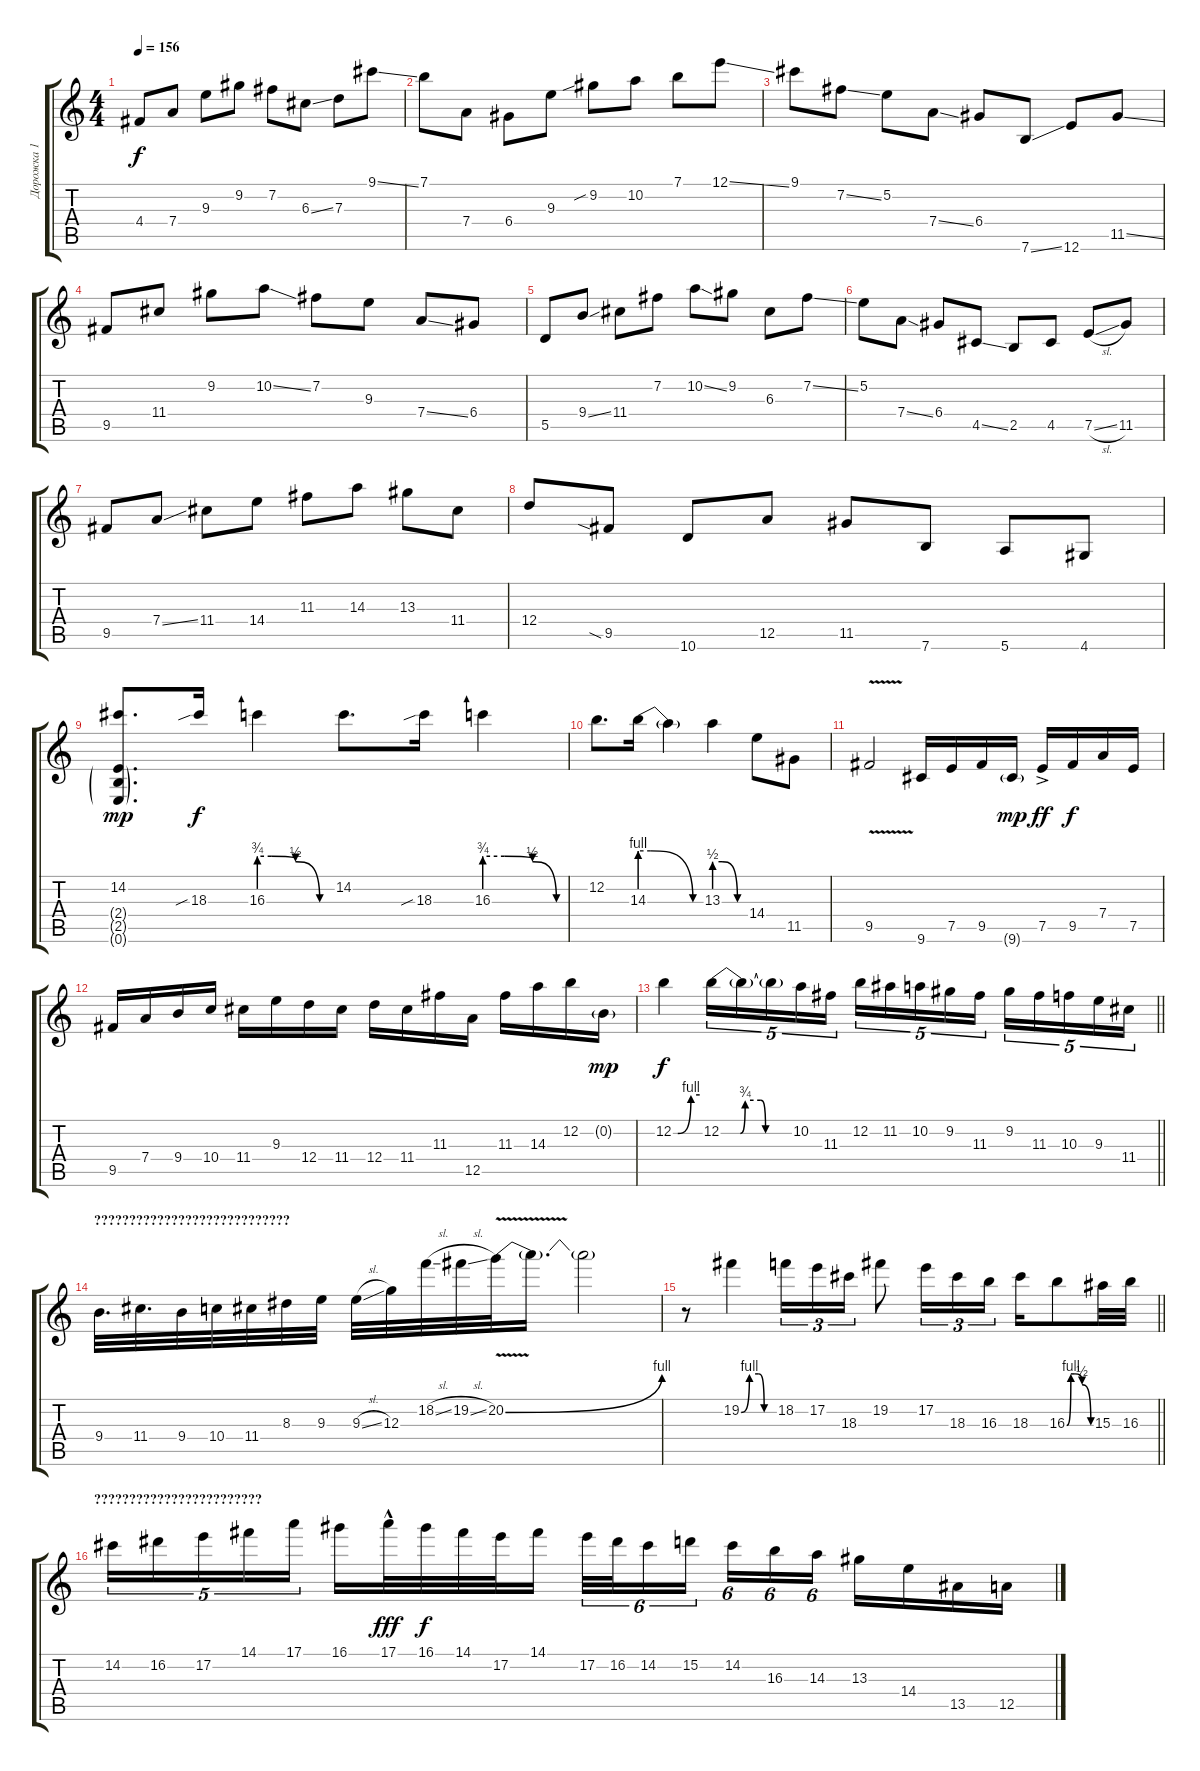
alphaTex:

\track ("Дорожка 1" "Дорожка 1") {instrument distortionguitar}
\staff {score tabs}
\tuning (E4 B3 G3 D3 A2 E2) {hide}
\ts (4 4)
\tempo 156
\clef g2
\ks c
4.4.8{dy f} 7.4.8 9.3.8 9.2.8 7.2.8 6.3{ss}.8 7.3.8 9.1{ss}.8 |
7.1.8 7.4.8 6.4.8 9.3.8 9.2{sib}.8 10.2.8 7.1.8 12.1{ss}.8 |
9.1.8 7.2{ss}.8 5.2.8 7.4{ss}.8 6.4.8 7.6{ss}.8 12.6.8 11.5{ss}.8 |
9.5.8 11.4.8 9.2.8 10.2{ss}.8 7.2.8 9.3.8 7.4{ss}.8 6.4.8 |
5.5.8 9.4{ss}.8 11.4.8 7.2.8 10.2{ss}.8 9.2.8 6.3.8 7.2{ss}.8 |
5.2.8 7.4{ss}.8 6.4.8 4.5{ss}.8 2.5.8 4.5.8 7.5{sl}.8 11.5.8 |
9.5.8 7.4{ss}.8 11.4.8 14.4.8 11.3.8 14.3.8 13.3.8 11.4.8 |
12.4.8 9.5{sia}.8 10.6.8 12.5.8 11.5.8 7.6.8 5.6.8 4.6.8 |
(14.2 2.4{g} 2.5{g} 0.6{g}).8{d dy mp} 18.3{sib}.16{dy f} 16.3{be (custom 0 3 10 3 30 2 50 0 60 0)}.4 14.2.8{d} 18.3{sib}.16 16.3{be (custom 0 3 15 3 36 2 54 0 60 0)}.4 |
12.2.8{d} 14.3{be (custom 0 4 10 4 49 0 60 0)}.16 14.3{t}.4 13.3{be (custom 0 2 15 2 45 0 60 0)}.4 14.4.8 11.5.8 |
9.5{v}.2 9.6.16 7.5.16 9.5.16 9.6{g}.16{dy mp} 7.5{ac}.16{dy ff} 9.5.16{dy f} 7.4.16 7.5.16 |
9.5.16 7.4.16 9.4.16 10.4.16 11.4.16 9.3.16 12.4.16 11.4.16 12.4.16 11.4.16 11.3.16 12.5.16 11.3.16 14.3.16 12.2.16 0.2{g}.16{dy mp} |
\barLineRight lightlight
12.2{be (custom 0 0 10 0 40 4 60 4)}.4{dy f} 12.2{be (custom 0 0 16 0 20 3 33 3 37 0 60 0)}.16{tu (5 4)} 12.2{t}.16{tu (5 4)} 12.2{t}.16{tu (5 4)} 10.2.16{tu (5 4)} 11.3.16{tu (5 4)} 12.2.16{tu (5 4)} 11.2.16{tu (5 4)} 10.2.16{tu (5 4)} 9.2.16{tu (5 4)} 11.3.16{tu (5 4)} 9.2.16{tu (5 4)} 11.3.16{tu (5 4)} 10.3.16{tu (5 4)} 9.3.16{tu (5 4)} 11.4.16{tu (5 4)} |
\section ("" "????????????????????????????")
9.4.32{d} 11.4.32{d} 9.4.32 10.4.32 11.4.32 8.3.32 9.3.32 9.3{sl}.32 12.3.32 18.2{sl}.32 19.2{sl}.32 20.2{be (bend 0 0 60 4) v}.32 20.2{t}.16{d} 20.2{t}.2 |
\barLineRight lightlight
r.8 19.2{be (custom 0 0 15 4 32 4 42 0 60 0)}.4 18.2.16{tu (3 2)} 17.2.16{tu (3 2)} 18.3.16{tu (3 2)} 19.2.8 17.2.16{tu (3 2)} 18.3.16{tu (3 2)} 16.3.16{tu (3 2)} 18.3.16 16.3{be (custom 0 0 10 4 20 4 38 2 60 0)}.8 15.3.32 16.3.32 |
\section ("" "????????????????????????")
14.2.16{tu (5 4)} 16.2.16{tu (5 4)} 17.2.16{tu (5 4)} 14.1.16{tu (5 4)} 17.1.16{tu (5 4)} 16.1.16 17.1{hac}.32{dy fff} 16.1.32{dy f} 14.1.32 17.2.32 14.1.16 17.2.32{tu (6 4)} 16.2.32{tu (6 4)} 14.2.16{tu (6 4)} 15.2.16{tu (6 4) beam splitsecondary} 14.2.16{tu (6 4)} 16.3.16{tu (6 4)} 14.3.16{tu (6 4)} 13.3.16 14.4.16 13.5.16 12.5.16
